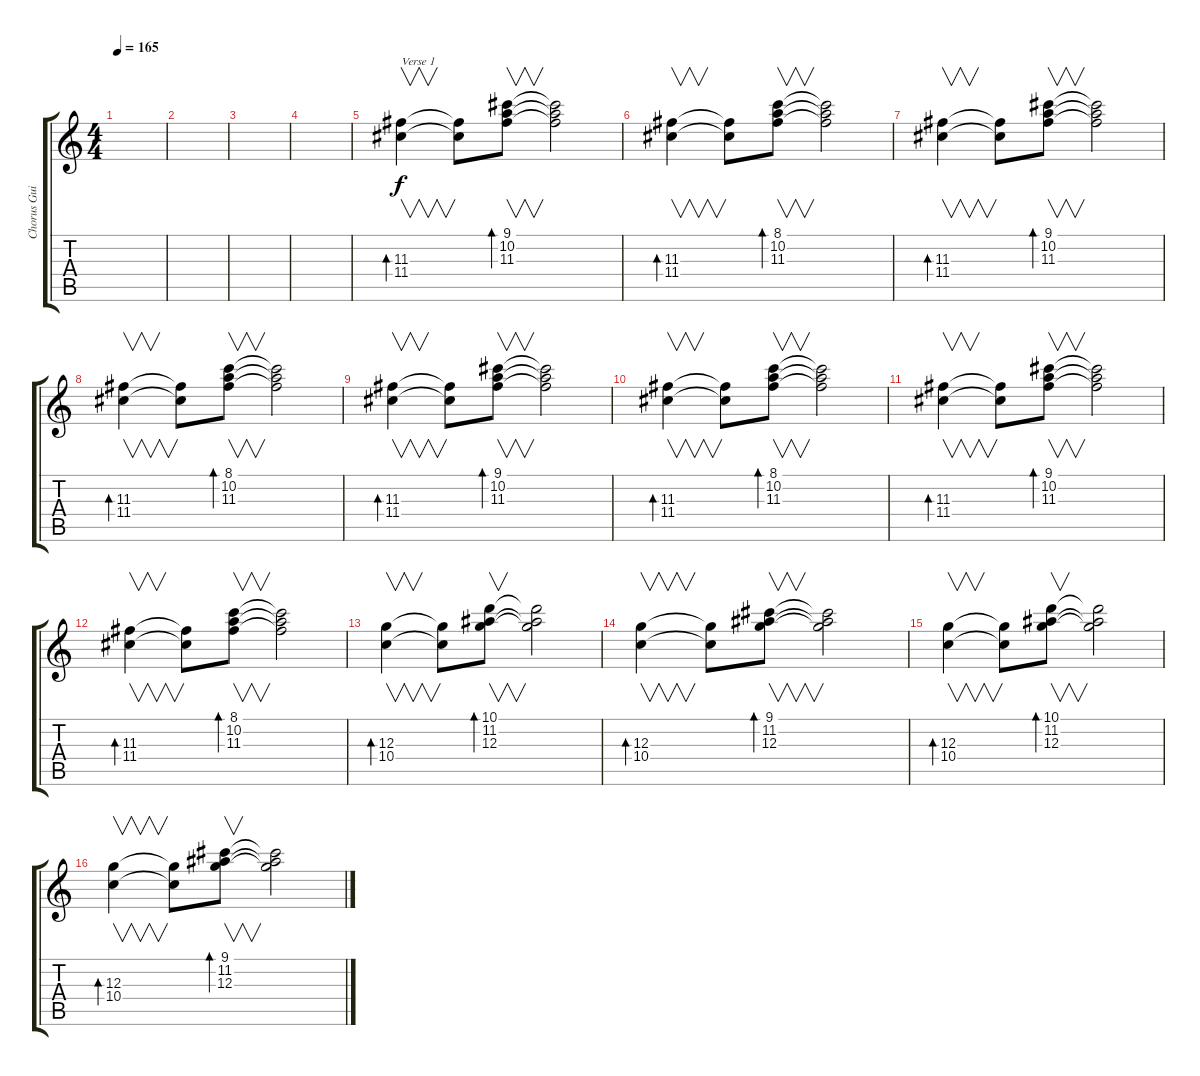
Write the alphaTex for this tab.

\track ("Chorus Guitar" "Chorus Gui") {instrument electricguitarmuted}
\staff {score tabs}
\tuning (E4 B3 G3 D3 A2 E2) {hide}
\ts (4 4)
\tempo 165
\clef g2
\ks c
|
|
|
|
(11.3 11.4).4{v bd 120 txt "Verse 1"} (11.3{t} 11.4{t}).8 (9.1 10.2 11.3).8{v bd 120} (9.1{t} 10.2{t} 11.3{t}).2 |
(11.3 11.4).4{v bd 120} (11.3{t} 11.4{t}).8 (8.1 10.2 11.3).8{v bd 120} (8.1{t} 10.2{t} 11.3{t}).2 |
(11.3 11.4).4{v bd 120} (11.3{t} 11.4{t}).8 (9.1 10.2 11.3).8{v bd 120} (9.1{t} 10.2{t} 11.3{t}).2 |
(11.3 11.4).4{v bd 120} (11.3{t} 11.4{t}).8 (8.1 10.2 11.3).8{v bd 120} (8.1{t} 10.2{t} 11.3{t}).2 |
(11.3 11.4).4{v bd 120} (11.3{t} 11.4{t}).8 (9.1 10.2 11.3).8{v bd 120} (9.1{t} 10.2{t} 11.3{t}).2 |
(11.3 11.4).4{v bd 120} (11.3{t} 11.4{t}).8 (8.1 10.2 11.3).8{v bd 120} (8.1{t} 10.2{t} 11.3{t}).2 |
(11.3 11.4).4{v bd 120} (11.3{t} 11.4{t}).8 (9.1 10.2 11.3).8{v bd 120} (9.1{t} 10.2{t} 11.3{t}).2 |
(11.3 11.4).4{v bd 120} (11.3{t} 11.4{t}).8 (8.1 10.2 11.3).8{v bd 120} (8.1{t} 10.2{t} 11.3{t}).2 |
(12.3 10.4).4{v bd 120} (12.3{t} 10.4{t}).8 (10.1 11.2 12.3).8{v bd 120} (10.1{t} 11.2{t} 12.3{t}).2 |
(12.3 10.4).4{v bd 120} (12.3{t} 10.4{t}).8 (9.1 11.2 12.3).8{v bd 120} (9.1{t} 11.2{t} 12.3{t}).2 |
(12.3 10.4).4{v bd 120} (12.3{t} 10.4{t}).8 (10.1 11.2 12.3).8{v bd 120} (10.1{t} 11.2{t} 12.3{t}).2 |
(12.3 10.4).4{v bd 120} (12.3{t} 10.4{t}).8 (9.1 11.2 12.3).8{v bd 120} (9.1{t} 11.2{t} 12.3{t}).2
